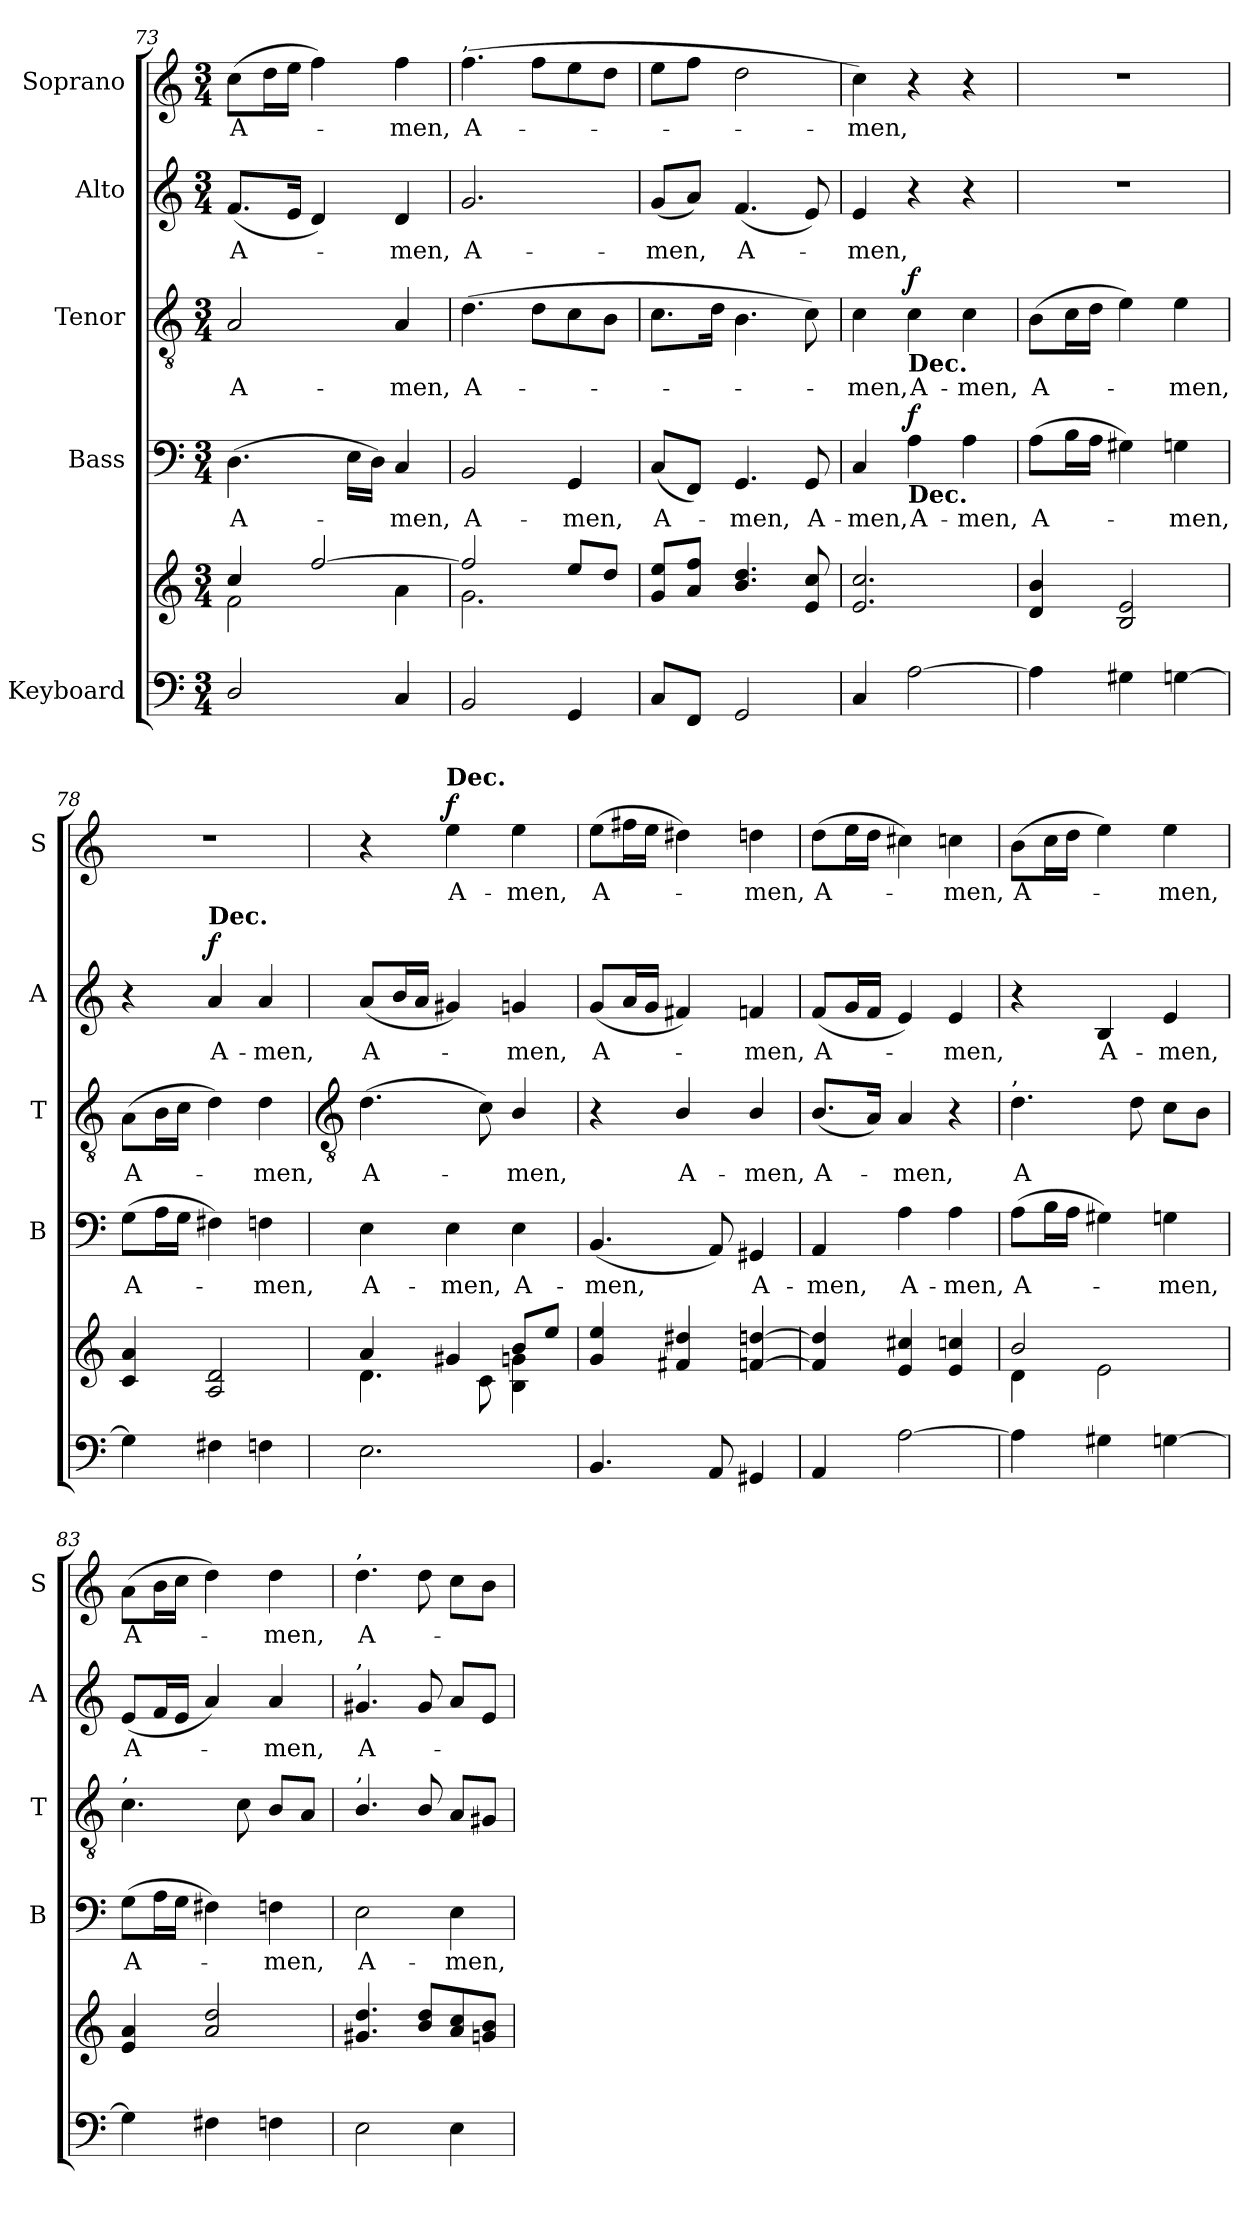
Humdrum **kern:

**kern	**kern	**kern	**text	**dynam	**kern	**text	**dynam	**kern	**text	**dynam	**kern	**text	**dynam
*part5	*part5	*part4	*part4	*part4	*part3	*part3	*part3	*part2	*part2	*part2	*part1	*part1	*part1
*staff6	*staff5	*staff4	*staff4	*staff4	*staff3	*staff3	*staff3	*staff2	*staff2	*staff2	*staff1	*staff1	*staff1
*I"Keyboard	*	*I"Bass	*	*	*I"Tenor	*	*	*I"Alto	*	*	*I"Soprano	*	*
*	*	*I'B	*	*	*I'T	*	*	*I'A	*	*	*I'S	*	*
!!LO:LB:g=z
*clefF4	*clefG2	*clefF4	*	*	*clefGv2	*	*	*clefG2	*	*	*clefG2	*	*
*k[]	*k[]	*k[]	*	*	*k[]	*	*	*k[]	*	*	*k[]	*	*
*C:	*C:	*C:	*	*	*C:	*	*	*C:	*	*	*C:	*	*
*M3/4	*M3/4	*M3/4	*	*	*M3/4	*	*	*M3/4	*	*	*M3/4	*	*
=73	=73	=73	=73	=73	=73	=73	=73	=73	=73	=73	=73	=73	=73
*	*^	*	*	*	*	*	*	*	*	*	*	*	*
!	!	!	!	!LO:LY:b	!	!	!LO:LY:b	!	!	!LO:LY:b	!	!	!LO:LY:b	!
2D/	4cc/	2f\	(>4.D	A-	.	2A	A-	.	(<8.fL	A-	.	(>8ccL	A-	.
.	.	.	.	.	.	.	.	.	.	.	.	16ddL	.	.
.	.	.	.	.	.	.	.	.	16eJ	.	.	16eeJJ	.	.
.	[2ff/	.	.	.	.	.	.	.	4d)	.	.	4ff)	.	.
.	.	.	16ELL	.	.	.	.	.	.	.	.	.	.	.
.	.	.	16DJJ)	.	.	.	.	.	.	.	.	.	.	.
!	!	!	!	!LO:LY:b	!	!	!LO:LY:b	!	!	!LO:LY:b	!	!	!LO:LY:b	!
4C	.	4a\	4C	men,	.	4A	-men,	.	4d	men,	.	4ff	men,	.
=74	=74	=74	=74	=74	=74	=74	=74	=74	=74	=74	=74	=74	=74	=74
!	!	!	!	!	!	!	!	!	!	!	!	!LO:TX:a:t=,	!	!
!	!	!	!	!LO:LY:b	!	!	!LO:LY:b	!	!	!LO:LY:b	!	!	!LO:LY:b	!
2BB	2ff/]	2.g\	2BB	A-	.	(>4.d	A-	.	2.g	A-	.	(>4.ff	A-	.
.	.	.	.	.	.	8dL	.	.	.	.	.	8ffL	.	.
!	!	!	!	!LO:LY:b	!	!	!	!	!	!	!	!	!	!
4GG	8eeL	.	4GG	-men,	.	8c	.	.	.	.	.	8ee	.	.
.	8ddJ	.	.	.	.	8BJ	.	.	.	.	.	8ddJ	.	.
=75	=75	=75	=75	=75	=75	=75	=75	=75	=75	=75	=75	=75	=75	=75
!	!	!LO:N:vis=1	!	!LO:LY:b	!	!	!	!	!	!LO:LY:b	!	!	!	!
8CL	8g 8eeL	2.ryy	(<8CL	A-	.	8.cL	.	.	(<8gL	-men,	.	8eeL	.	.
8FFJ	8a 8ffJ	.	8FFJ)	.	.	.	.	.	8aJ)	.	.	8ffJ	.	.
.	.	.	.	.	.	16dJ	.	.	.	.	.	.	.	.
!	!	!	!	!LO:LY:b	!	!	!	!	!	!LO:LY:b	!	!	!	!
2GG	4.b 4.dd	.	4.GG	men,	.	4.B	.	.	(<4.f	A-	.	2dd	.	.
!	!	!	!	!LO:LY:b	!	!	!	!	!	!	!	!	!	!
.	8e 8cc	.	8GG	A-	.	8c)	.	.	8e)	.	.	.	.	.
=76	=76	=76	=76	=76	=76	=76	=76	=76	=76	=76	=76	=76	=76	=76
!	!	!LO:N:vis=1	!	!LO:LY:b	!	!	!LO:LY:b	!	!	!LO:LY:b	!	!	!LO:LY:b	!
4C	2.e 2.cc	2.ryy	4C	-men,	.	4c	men,	.	4e	men,	.	4cc)	men,	.
!	!	!	!	!	!	!LO:TX:b:B:t=Dec.	!	!	!	!	!	!	!	!
!	!	!	!LO:TX:b:B:t=Dec.	!	!	!	!	!	!	!	!	!	!	!
!	!	!	!	!LO:LY:b	!LO:DY:b	!	!LO:LY:b	!LO:DY:b	!	!	!	!	!	!
[2A	.	.	4A	A-	f	4c	A-	f	4r	.	.	4r	.	.
!	!	!	!	!LO:LY:b	!	!	!LO:LY:b	!	!	!	!	!	!	!
.	.	.	4A	-men,	.	4c	-men,	.	4r	.	.	4r	.	.
=77	=77	=77	=77	=77	=77	=77	=77	=77	=77	=77	=77	=77	=77	=77
!	!	!LO:N:vis=1	!	!LO:LY:b	!	!	!LO:LY:b	!	!LO:N:vis=1	!	!	!LO:N:vis=1	!	!
4A]	4d 4b	2.ryy	(>8AL	A-	.	(>8BL	A-	.	2.r	.	.	2.r	.	.
.	.	.	16BL	.	.	16cL	.	.	.	.	.	.	.	.
.	.	.	16AJJ	.	.	16dJJ	.	.	.	.	.	.	.	.
4G#X	2B 2e	.	4G#X)	.	.	4e)	.	.	.	.	.	.	.	.
!	!	!	!	!LO:LY:b	!	!	!LO:LY:b	!	!	!	!	!	!	!
[4Gn	.	.	4Gn	men,	.	4e	men,	.	.	.	.	.	.	.
=78	=78	=78	=78	=78	=78	=78	=78	=78	=78	=78	=78	=78	=78	=78
!	!	!LO:N:vis=1	!	!LO:LY:b	!	!	!LO:LY:b	!	!	!	!	!LO:N:vis=1	!	!
4G]	4c 4a	2.ryy	(>8GL	A-	.	(>8AL	A-	.	4r	.	.	2.r	.	.
.	.	.	16AL	.	.	16BL	.	.	.	.	.	.	.	.
.	.	.	16GJJ	.	.	16cJJ	.	.	.	.	.	.	.	.
!	!	!	!	!	!	!	!	!	!LO:TX:a:B:t=Dec.	!	!	!	!	!
!	!	!	!	!	!	!	!	!	!	!LO:LY:b	!LO:DY:b	!	!	!
4F#X	2A 2d	.	4F#X)	.	.	4d)	.	.	4a	A-	f	.	.	.
!	!	!	!	!LO:LY:b	!	!	!LO:LY:b	!	!	!LO:LY:b	!	!	!	!
4Fn	.	.	4Fn	men,	.	4d	men,	.	4a	-men,	.	.	.	.
!!LO:LB:g=z
=79	=79	=79	=79	=79	=79	=79	=79	=79	=79	=79	=79	=79	=79	=79
*	*	*	*	*	*	*clefGv2	*	*	*	*	*	*	*	*
!	!	!	!	!LO:LY:b	!	!	!LO:LY:b	!	!	!LO:LY:b	!	!	!	!
2.E	4a	4.d\	4E	A-	.	(>4.d	A-	.	(<8aL	A-	.	4r	.	.
.	.	.	.	.	.	.	.	.	16bL	.	.	.	.	.
.	.	.	.	.	.	.	.	.	16aJJ	.	.	.	.	.
!	!	!	!	!	!	!	!	!	!	!	!	!LO:TX:a:B:t=Dec.	!	!
!	!	!	!	!LO:LY:b	!	!	!	!	!	!	!	!	!LO:LY:b	!LO:DY:b
.	4g#X	.	4E	-men,	.	.	.	.	4g#X)	.	.	4ee	A-	f
.	.	8c\	.	.	.	8c)	.	.	.	.	.	.	.	.
!	!	!	!	!LO:LY:b	!	!	!LO:LY:b	!	!	!LO:LY:b	!	!	!LO:LY:b	!
.	8b/L	4B\ 4gn\	4E	A-	.	4B/	men,	.	4gn	men,	.	4ee	-men,	.
.	8ee/J	.	.	.	.	.	.	.	.	.	.	.	.	.
=80	=80	=80	=80	=80	=80	=80	=80	=80	=80	=80	=80	=80	=80	=80
!	!	!LO:N:vis=1	!	!LO:LY:b	!	!	!	!	!	!LO:LY:b	!	!	!LO:LY:b	!
4.BB	4g 4ee	2.ryy	(<4.BB	-men,	.	4r	.	.	(<8gL	A-	.	(>8eeL	A-	.
.	.	.	.	.	.	.	.	.	16aL	.	.	16ff#XL	.	.
.	.	.	.	.	.	.	.	.	16gJJ	.	.	16eeJJ	.	.
!	!	!	!	!	!	!	!LO:LY:b	!	!	!	!	!	!	!
.	4f#X 4dd#X	.	.	.	.	4B/	A-	.	4f#X)	.	.	4dd#X)	.	.
8AA	.	.	8AA)	.	.	.	.	.	.	.	.	.	.	.
!	!	!	!	!LO:LY:b	!	!	!LO:LY:b	!	!	!LO:LY:b	!	!	!LO:LY:b	!
4GG#X	[4fn [4ddn	.	4GG#X	A-	.	4B/	-men,	.	4fn	men,	.	4ddn	men,	.
=81	=81	=81	=81	=81	=81	=81	=81	=81	=81	=81	=81	=81	=81	=81
!	!	!LO:N:vis=1	!	!LO:LY:b	!	!	!LO:LY:b	!	!	!LO:LY:b	!	!	!LO:LY:b	!
4AA	4f] 4dd]	2.ryy	4AA	-men,	.	(<8.BL	A-	.	(<8fL	A-	.	(>8ddL	A-	.
.	.	.	.	.	.	.	.	.	16gL	.	.	16eeL	.	.
.	.	.	.	.	.	16AJ)	.	.	16fJJ	.	.	16ddJJ	.	.
!	!	!	!	!LO:LY:b	!	!	!LO:LY:b	!	!	!	!	!	!	!
[2A	4e 4cc#X	.	4A	A-	.	4A	men,	.	4e)	.	.	4cc#X)	.	.
!	!	!	!	!LO:LY:b	!	!	!	!	!	!LO:LY:b	!	!	!LO:LY:b	!
.	4e 4ccn	.	4A	-men,	.	4r	.	.	4e	men,	.	4ccn	men,	.
=82	=82	=82	=82	=82	=82	=82	=82	=82	=82	=82	=82	=82	=82	=82
!	!	!	!	!	!	!LO:TX:a:t=,	!	!	!	!	!	!	!	!
!	!	!	!	!LO:LY:b	!	!	!LO:LY:b	!	!	!	!	!	!LO:LY:b	!
4A]	2b/	4d\	(>8AL	A-	.	4.d	A	.	4r	.	.	(>8bL	A-	.
.	.	.	16BL	.	.	.	.	.	.	.	.	16ccL	.	.
.	.	.	16AJJ	.	.	.	.	.	.	.	.	16ddJJ	.	.
!	!	!	!	!	!	!	!	!	!	!LO:LY:b	!	!	!	!
4G#X	.	2e\	4G#X)	.	.	.	.	.	4B	A-	.	4ee)	.	.
.	.	.	.	.	.	8d	.	.	.	.	.	.	.	.
!	!	!	!	!LO:LY:b	!	!	!	!	!	!LO:LY:b	!	!	!LO:LY:b	!
[4Gn	4ryy	.	4Gn	men,	.	8cL	.	.	4e	-men,	.	4ee	men,	.
.	.	.	.	.	.	8BJ	.	.	.	.	.	.	.	.
=83	=83	=83	=83	=83	=83	=83	=83	=83	=83	=83	=83	=83	=83	=83
!	!	!	!	!	!	!LO:TX:a:t=,	!	!	!	!	!	!	!	!
!	!	!LO:N:vis=1	!	!LO:LY:b	!	!	!	!	!	!LO:LY:b	!	!	!LO:LY:b	!
4G]	4e 4a	2.ryy	(>8GL	A-	.	4.c	.	.	(<8eL	A-	.	(>8aL	A-	.
.	.	.	16AL	.	.	.	.	.	16fL	.	.	16bL	.	.
.	.	.	16GJJ	.	.	.	.	.	16eJJ	.	.	16ccJJ	.	.
4F#X	2a 2dd	.	4F#X)	.	.	.	.	.	4a)	.	.	4dd)	.	.
.	.	.	.	.	.	8c	.	.	.	.	.	.	.	.
!	!	!	!	!LO:LY:b	!	!	!	!	!	!LO:LY:b	!	!	!LO:LY:b	!
4Fn	.	.	4Fn	men,	.	8BL	.	.	4a	men,	.	4dd	men,	.
.	.	.	.	.	.	8AJ	.	.	.	.	.	.	.	.
=84	=84	=84	=84	=84	=84	=84	=84	=84	=84	=84	=84	=84	=84	=84
!	!	!	!	!	!	!	!	!	!	!	!	!LO:TX:a:t=,	!	!
!	!	!	!	!	!	!	!	!	!LO:TX:a:t=,	!	!	!	!	!
!	!	!	!	!	!	!LO:TX:a:t=,	!	!	!	!	!	!	!	!
!	!	!LO:N:vis=1	!	!LO:LY:b	!	!	!	!	!	!LO:LY:b	!	!	!LO:LY:b	!
2E	4.g#X 4.dd	2.ryy	2E	A-	.	4.B/	.	.	4.g#X	A-	.	4.dd	A-	.
.	8b 8ddL	.	.	.	.	8B/	.	.	8g#	.	.	8dd	.	.
!	!	!	!	!LO:LY:b	!	!	!	!	!	!	!	!	!	!
4E	8a 8cc	.	4E	-men,	.	8AL	.	.	8aL	.	.	8ccL	.	.
.	8gn 8bJ	.	.	.	.	8G#XJ	.	.	8eJ	.	.	8bJ	.	.
*	*v	*v	*	*	*	*	*	*	*	*	*	*	*	*
=	=	=	=	=	=	=	=	=	=	=	=	=	=
*-	*-	*-	*-	*-	*-	*-	*-	*-	*-	*-	*-	*-	*-
